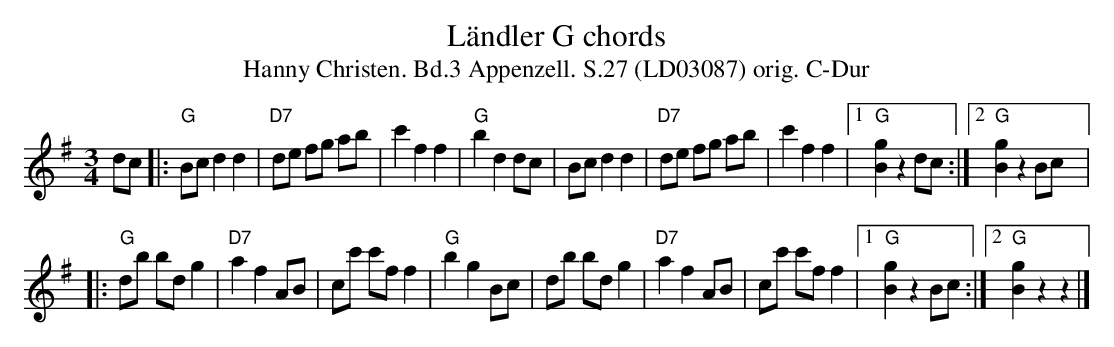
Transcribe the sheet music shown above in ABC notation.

X:1
T:Ländler G chords
T:Hanny Christen. Bd.3 Appenzell. S.27 (LD03087) orig. C-Dur
M:3/4
L:1/8
K:Gmaj%%MIDI gchordon
dc |: "G"Bc d2 d2 | "D7"de fg ab | c'2 f2 f2 | "G"b2 d2 dc | \
Bc d2 d2 | "D7"de fg ab | c'2 f2 f2 |1 "G"[Bg]2 z2 dc :|2 "G"[gB]2 z2 Bc |:
"G"db bd g2 | "D7"a2 f2 AB | cc' c'f f2 | "G"b2 g2 Bc | \
db bd g2 | "D7"a2 f2 AB | cc' c'f f2 |1 "G"[gB]2 z2 Bc :|2 "G"[Bg]2 z2 z2 |]
